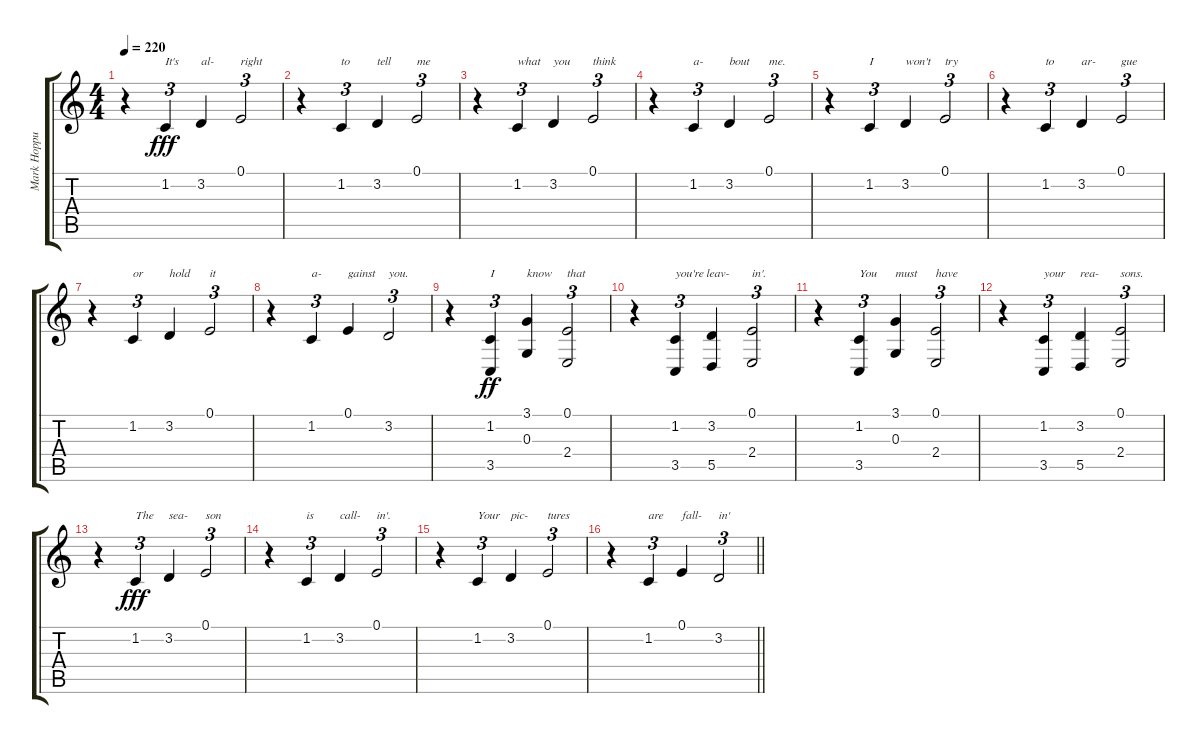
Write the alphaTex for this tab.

\track ("Mark Hoppus (Vocals" "Mark Hoppu") {instrument lead2sawtooth}
\staff {score tabs}
\tuning (E4 B3 G3 D3 A2 E2) {hide}
\ts (4 4)
\tempo 220
\clef g2
\ks c
r.4{dy fff volume 16} 1.2.4{tu (3 2) txt "It's"} 3.2.4{txt "al-"} 0.1.2{tu (3 2) txt "right"} |
r.4 1.2.4{tu (3 2) txt "to"} 3.2.4{txt "tell"} 0.1.2{tu (3 2) txt "me"} |
r.4 1.2.4{tu (3 2) txt "what"} 3.2.4{txt "you"} 0.1.2{tu (3 2) txt "think"} |
r.4 1.2.4{tu (3 2) txt "a-"} 3.2.4{txt "bout"} 0.1.2{tu (3 2) txt "me."} |
r.4 1.2.4{tu (3 2) txt "I"} 3.2.4{txt "won't"} 0.1.2{tu (3 2) txt "try"} |
r.4 1.2.4{tu (3 2) txt "to"} 3.2.4{txt "ar-"} 0.1.2{tu (3 2) txt "gue"} |
r.4 1.2.4{tu (3 2) txt "or"} 3.2.4{txt "hold"} 0.1.2{tu (3 2) txt "it"} |
r.4 1.2.4{tu (3 2) txt "a-"} 0.1.4{txt "gainst"} 3.2.2{tu (3 2) txt "you."} |
r.4 (1.2 3.5).4{tu (3 2) txt "I" dy ff} (3.1 0.3).4{txt "know"} (0.1 2.4).2{tu (3 2) txt "that"} |
r.4 (1.2 3.5).4{tu (3 2) txt "you're leav-"} (3.2 5.5).4 (0.1 2.4).2{tu (3 2) txt "in'."} |
r.4 (1.2 3.5).4{tu (3 2) txt "You"} (3.1 0.3).4{txt "must"} (0.1 2.4).2{tu (3 2) txt "have"} |
r.4 (1.2 3.5).4{tu (3 2) txt "your"} (3.2 5.5).4{txt "rea-"} (0.1 2.4).2{tu (3 2) txt "sons."} |
r.4 1.2.4{tu (3 2) txt "The" dy fff} 3.2.4{txt "sea-"} 0.1.2{tu (3 2) txt "son"} |
r.4 1.2.4{tu (3 2) txt "is"} 3.2.4{txt "call-"} 0.1.2{tu (3 2) txt "in'."} |
r.4 1.2.4{tu (3 2) txt "Your"} 3.2.4{txt "pic-"} 0.1.2{tu (3 2) txt "tures"} |
\barLineRight lightlight
r.4 1.2.4{tu (3 2) txt "are"} 0.1.4{txt "fall-"} 3.2.2{tu (3 2) txt "in'"}
